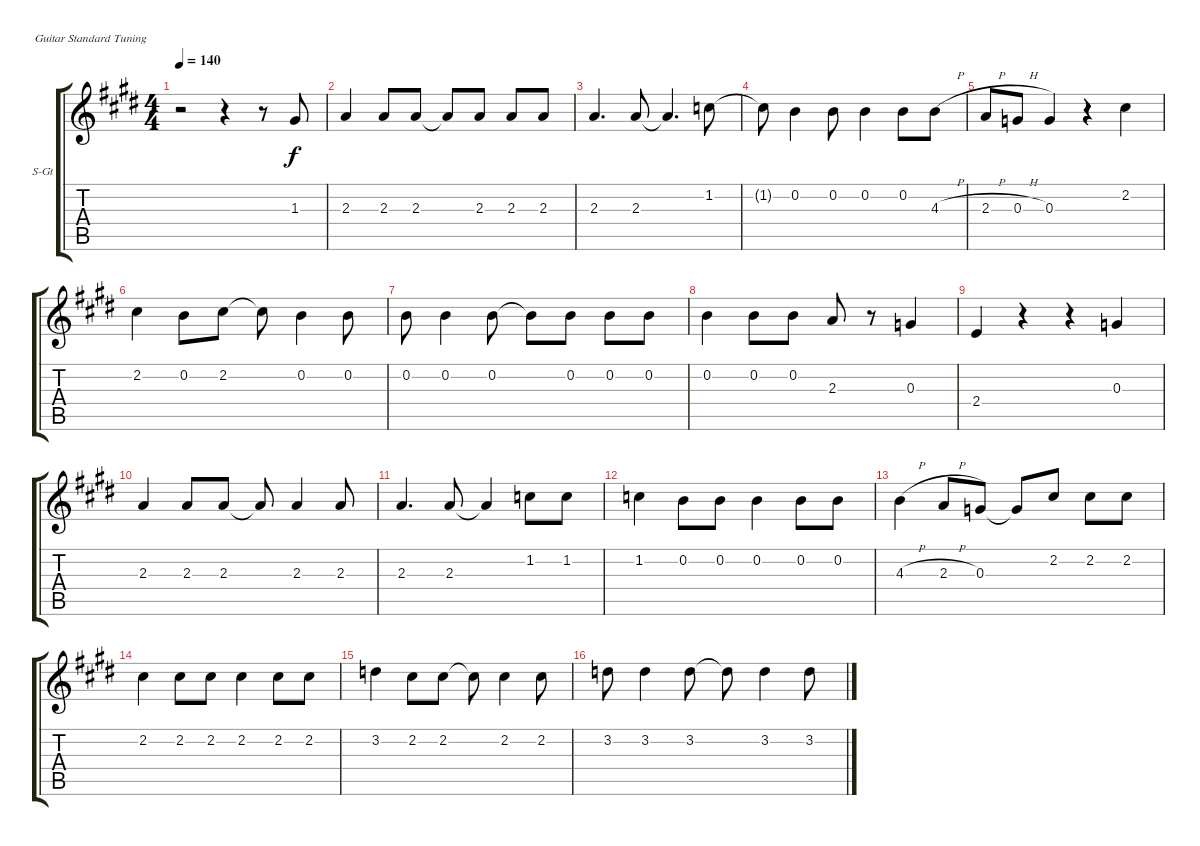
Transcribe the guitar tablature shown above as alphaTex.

\bracketExtendMode groupsimilarinstruments
\firstSystemTrackNameOrientation horizontal
\otherSystemsTrackNameOrientation horizontal
\track ("Vocals" "S-Gt") {instrument lead2sawtooth}
\staff {score tabs}
\tuning (E4 B3 G3 D3 A2 E2)
\displaytranspose 12
\ts (4 4)
\tempo 140
\clef g2
\ks e
r.2{dy f} r.4 r.8 1.3.8 |
2.3.4 2.3.8 2.3.8 2.3{t}.8 2.3.8 2.3.8 2.3.8 |
2.3.4{d} 2.3.8 2.3{t}.4{d} 1.2.8 |
1.2{t}.8 0.2.4 0.2.8 0.2.4 0.2.8 4.3{h}.8 |
2.3{h}.8 0.3{h}.8 0.3.4 r.4 2.2.4 |
2.2.4 0.2.8 2.2.8 2.2{t}.8 0.2.4 0.2.8 |
0.2.8 0.2.4 0.2.8 0.2{t}.8 0.2.8 0.2.8 0.2.8 |
0.2.4 0.2.8 0.2.8 2.3.8 r.8 0.3.4 |
2.4.4 r.4 r.4 0.3.4 |
2.3.4 2.3.8 2.3.8 2.3{t}.8 2.3.4 2.3.8 |
2.3.4{d} 2.3.8 2.3{t}.4 1.2.8 1.2.8 |
1.2.4 0.2.8 0.2.8 0.2.4 0.2.8 0.2.8 |
4.3{h}.4 2.3{h}.8 0.3.8 0.3{t}.8 2.2.8 2.2.8 2.2.8 |
2.2.4 2.2.8 2.2.8 2.2.4 2.2.8 2.2.8 |
3.2.4 2.2.8 2.2.8 2.2{t}.8 2.2.4 2.2.8 |
3.2.8 3.2.4 3.2.8 3.2{t}.8 3.2.4 3.2.8
